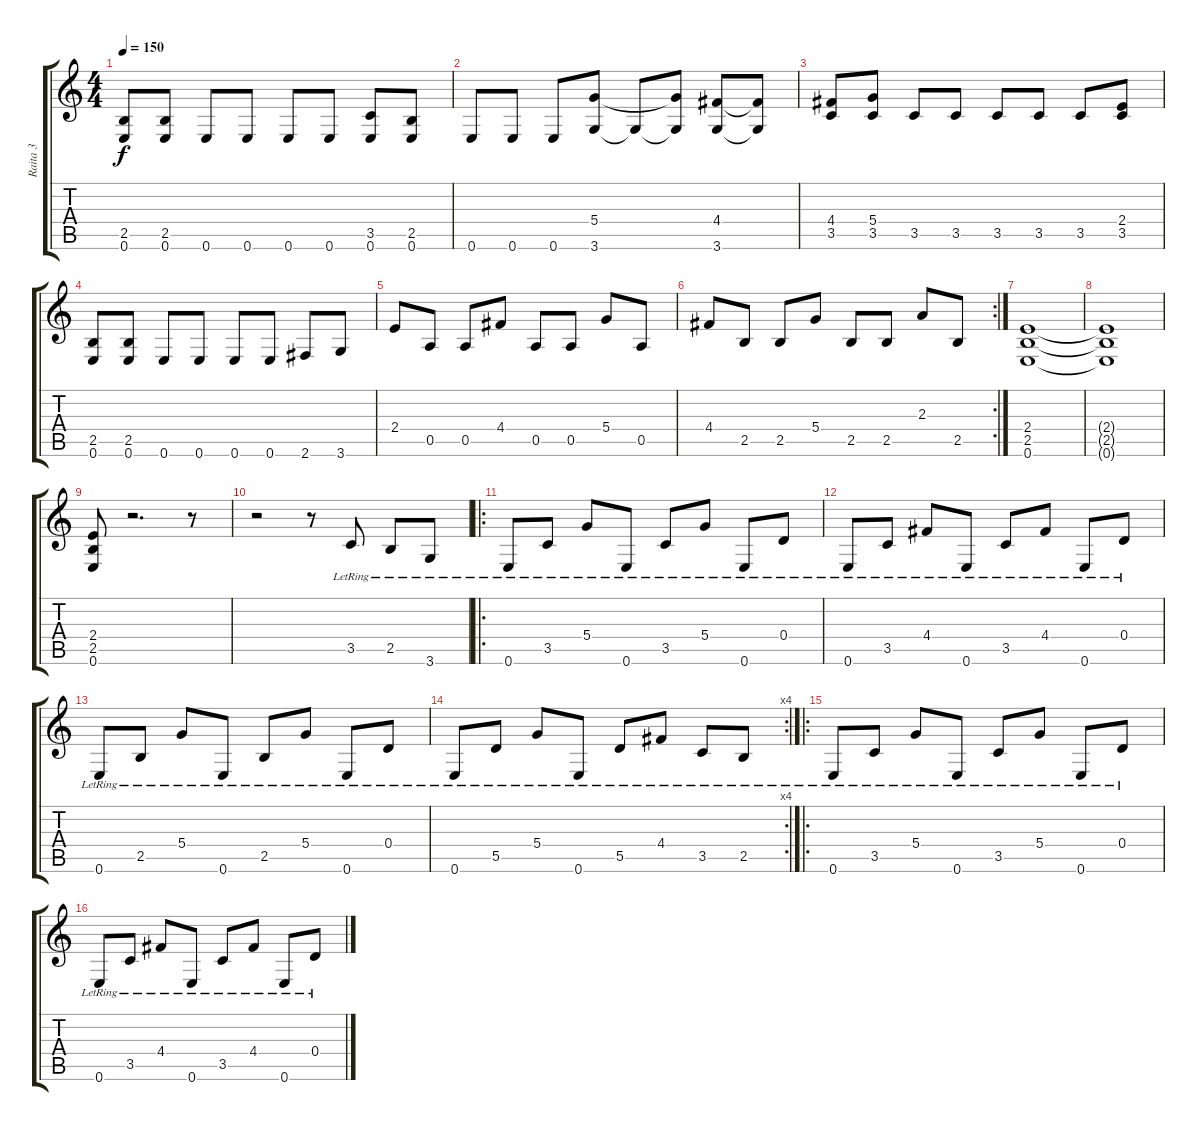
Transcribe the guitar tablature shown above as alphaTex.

\track ("Raita 3" "Raita 3") {instrument distortionguitar}
\staff {score tabs}
\tuning (E4 B3 G3 D3 A2 E2) {hide}
\ts (4 4)
\tempo 150
\clef g2
\ks c
(2.5 0.6).8{dy f} (2.5 0.6).8 0.6.8 0.6.8 0.6.8 0.6.8 (3.5 0.6).8 (2.5 0.6).8 |
0.6.8 0.6.8 0.6.8 (5.4 3.6).8 3.6{t}.8 (5.4{t} 3.6{t}).8 (4.4 3.6).8 (4.4{t} 3.6{t}).8 |
(4.4 3.5).8 (5.4 3.5).8 3.5.8 3.5.8 3.5.8 3.5.8 3.5.8 (2.4 3.5).8 |
(2.5 0.6).8 (2.5 0.6).8 0.6.8 0.6.8 0.6.8 0.6.8 2.6.8 3.6.8 |
2.4.8 0.5.8 0.5.8 4.4.8 0.5.8 0.5.8 5.4.8 0.5.8 |
\rc 2
4.4.8 2.5.8 2.5.8 5.4.8 2.5.8 2.5.8 2.3.8 2.5.8 |
(2.4 2.5 0.6).1 |
(2.4{t} 2.5{t} 0.6{t}).1 |
(2.4 2.5 0.6).8 r.2{d} r.8 |
r.2 r.8 3.5{lr}.8{instrument electricguitarclean} 2.5{lr}.8 3.6{lr}.8 |
\ro
0.6{lr}.8{instrument electricguitarclean} 3.5{lr}.8 5.4{lr}.8 0.6{lr}.8 3.5{lr}.8 5.4{lr}.8 0.6{lr}.8 0.4{lr}.8 |
0.6{lr}.8 3.5{lr}.8 4.4{lr}.8 0.6{lr}.8 3.5{lr}.8 4.4{lr}.8 0.6{lr}.8 0.4{lr}.8 |
0.6{lr}.8 2.5{lr}.8 5.4{lr}.8 0.6{lr}.8 2.5{lr}.8 5.4{lr}.8 0.6{lr}.8 0.4{lr}.8 |
\rc 4
0.6{lr}.8 5.5{lr}.8 5.4{lr}.8 0.6{lr}.8 5.5{lr}.8 4.4{lr}.8 3.5{lr}.8 2.5{lr}.8 |
\ro
0.6{lr}.8{instrument electricguitarclean} 3.5{lr}.8 5.4{lr}.8 0.6{lr}.8 3.5{lr}.8 5.4{lr}.8 0.6{lr}.8 0.4{lr}.8 |
0.6{lr}.8 3.5{lr}.8 4.4{lr}.8 0.6{lr}.8 3.5{lr}.8 4.4{lr}.8 0.6{lr}.8 0.4{lr}.8
